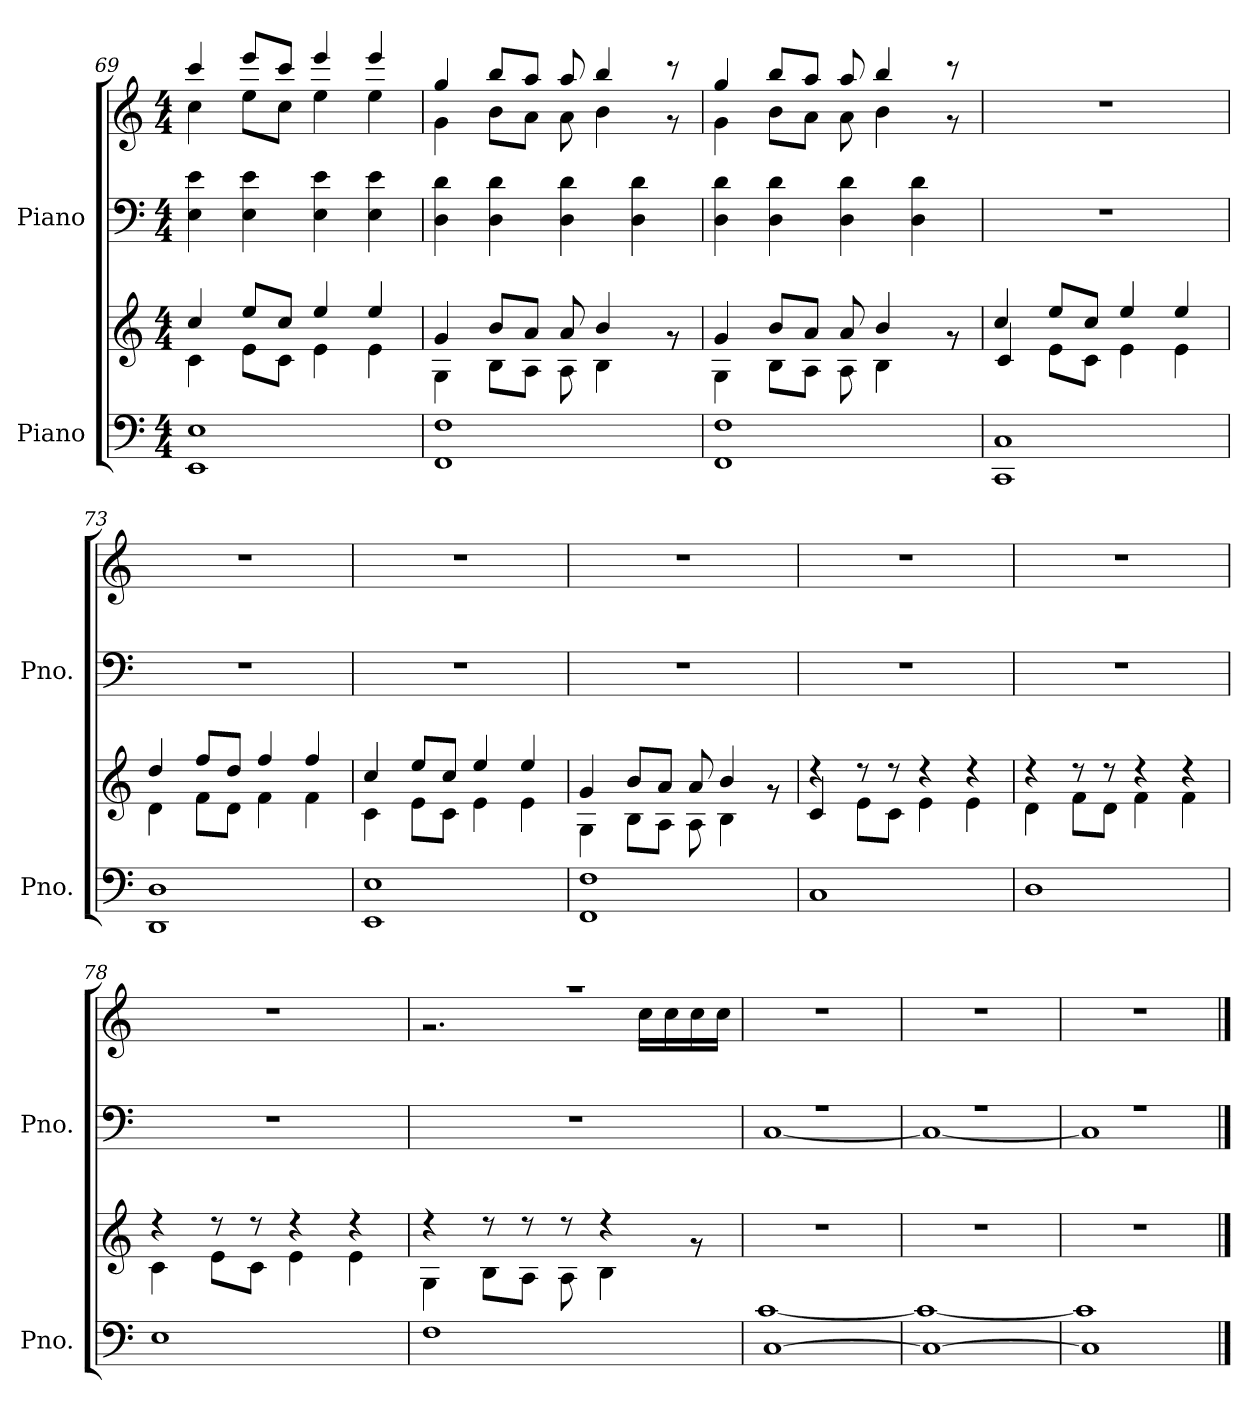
**kern	**kern	**kern	**kern
*part2	*part2	*part1	*part1
*staff4	*staff3	*staff2	*staff1
*I"Piano	*	*I"Piano	*
*I'Pno.	*	*I'Pno.	*
*clefF4	*clefG2	*clefF4	*clefG2
*ITrd7c12	*ITrd7c12	*	*
*k[]	*k[]	*k[]	*k[]
*M4/4	*M4/4	*M4/4	*M4/4
=69	=69	=69	=69
*	*^	*	*^
1EEE 1EE	4c/	4C\	4E\ 4e\	4ccc/	4cc\
.	8e/L	8E\L	4E\ 4e\	8eee/L	8ee\L
.	8c/J	8C\J	.	8ccc/J	8cc\J
.	4e/	4E\	4E\ 4e\	4eee/	4ee\
.	4e/	4E\	4E\ 4e\	4eee/	4ee\
=70	=70	=70	=70	=70	=70
1FFF 1FF	4G/	4GG\	4D\ 4d\	4gg/	4g\
.	8B/L	8BB\L	4D\ 4d\	8bb/L	8b\L
.	8A/J	8AA\J	.	8aa/J	8a\J
.	8A/	8AA\	4D\ 4d\	8aa/	8a\
.	4B/	4BB\	.	4bb/	4b\
.	.	.	4D\ 4d\	.	.
.	8rg	8rg	.	8r	8r
!!LO:LB:g=z	!!
=71	=71	=71	=71	=71	=71
1FFF 1FF	4G/	4GG\	4D\ 4d\	4gg/	4g\
.	8B/L	8BB\L	4D\ 4d\	8bb/L	8b\L
.	8A/J	8AA\J	.	8aa/J	8a\J
.	8A/	8AA\	4D\ 4d\	8aa/	8a\
.	4B/	4BB\	.	4bb/	4b\
.	.	.	4D\ 4d\	.	.
.	8rg	8rg	.	8r	8r
*	*	*	*	*v	*v
=72	=72	=72	=72	=72
1CCC 1CC	4c/	4C/	1r	1r
.	8e/L	8E\L	.	.
.	8c/J	8C\J	.	.
.	4e/	4E\	.	.
.	4e/	4E\	.	.
=73	=73	=73	=73	=73
1DDD 1DD	4d/	4D\	1r	1r
.	8f/L	8F\L	.	.
.	8d/J	8D\J	.	.
.	4f/	4F\	.	.
.	4f/	4F\	.	.
=74	=74	=74	=74	=74
1EEE 1EE	4c/	4C\	1r	1r
.	8e/L	8E\L	.	.
.	8c/J	8C\J	.	.
.	4e/	4E\	.	.
.	4e/	4E\	.	.
=75	=75	=75	=75	=75
1FFF 1FF	4G/	4GG\	1r	1r
.	8B/L	8BB\L	.	.
.	8A/J	8AA\J	.	.
.	8A/	8AA\	.	.
.	4B/	4BB\	.	.
.	8rg	8rg	.	.
=76	=76	=76	=76	=76
1CC	4r	4C/	1r	1r
.	8r	8E\L	.	.
.	8r	8C\J	.	.
.	4r	4E\	.	.
.	4r	4E\	.	.
!!LO:LB:g=z
=77	=77	=77	=77	=77
1DD	4r	4D\	1r	1r
.	8r	8F\L	.	.
.	8r	8D\J	.	.
.	4r	4F\	.	.
.	4r	4F\	.	.
=78	=78	=78	=78	=78
1EE	4r	4C\	1r	1r
.	8r	8E\L	.	.
.	8r	8C\J	.	.
.	4r	4E\	.	.
.	4r	4E\	.	.
=79	=79	=79	=79	=79
*	*	*	*	*^
1FF	4r	4GG\	1r	1r	2.r
.	8r	8BB\L	.	.	.
.	8r	8AA\J	.	.	.
.	8r	8AA\	.	.	.
.	4r	4BB\	.	.	.
.	.	.	.	.	16cc\LL
.	.	.	.	.	16cc\
.	8rg	8rg	.	.	16cc\
.	.	.	.	.	16cc\JJ
*	*v	*v	*	*v	*v
=80	=80	=80	=80
*^	*	*^	*
[1CC	[1C	1r	1r	[1C	1r
=81	=81	=81	=81	=81	=81
1CC_	1C_	1r	1r	1C_	1r
=82	=82	=82	=82	=82	=82
1CC]	1C]	1r	1r	1C]	1r
*v	*v	*	*v	*v	*
==	==	==	==
*-	*-	*-	*-
